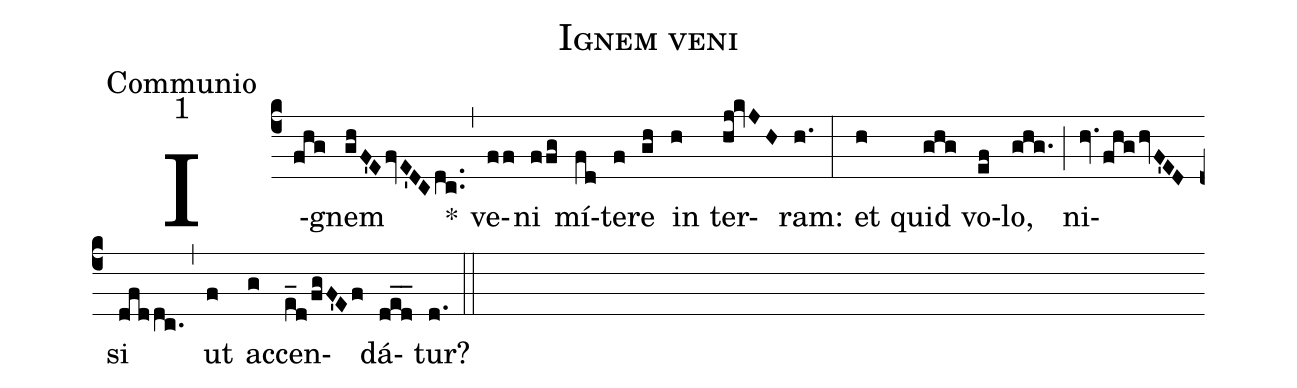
name:Ignem veni;
office-part:Communio;
mode:1;
%%
(c4) I(fhg)gnem(ghF'E/fvE'DCdc..) *(,) ve(ff)ni(ffg) mí(fd)te(f)re(gh) in(h) ter(hj!kvJH)ram:(h.) (:)
et(h) quid(ghg) vo(ef)lo,(ghg.) (;) ni(hv./fhg/hvF'ED)si(dfddc.) (,) ut(f) ac(g)cen(e_d/fgF'Ef)dá(ded__)tur?(d.) (::)
